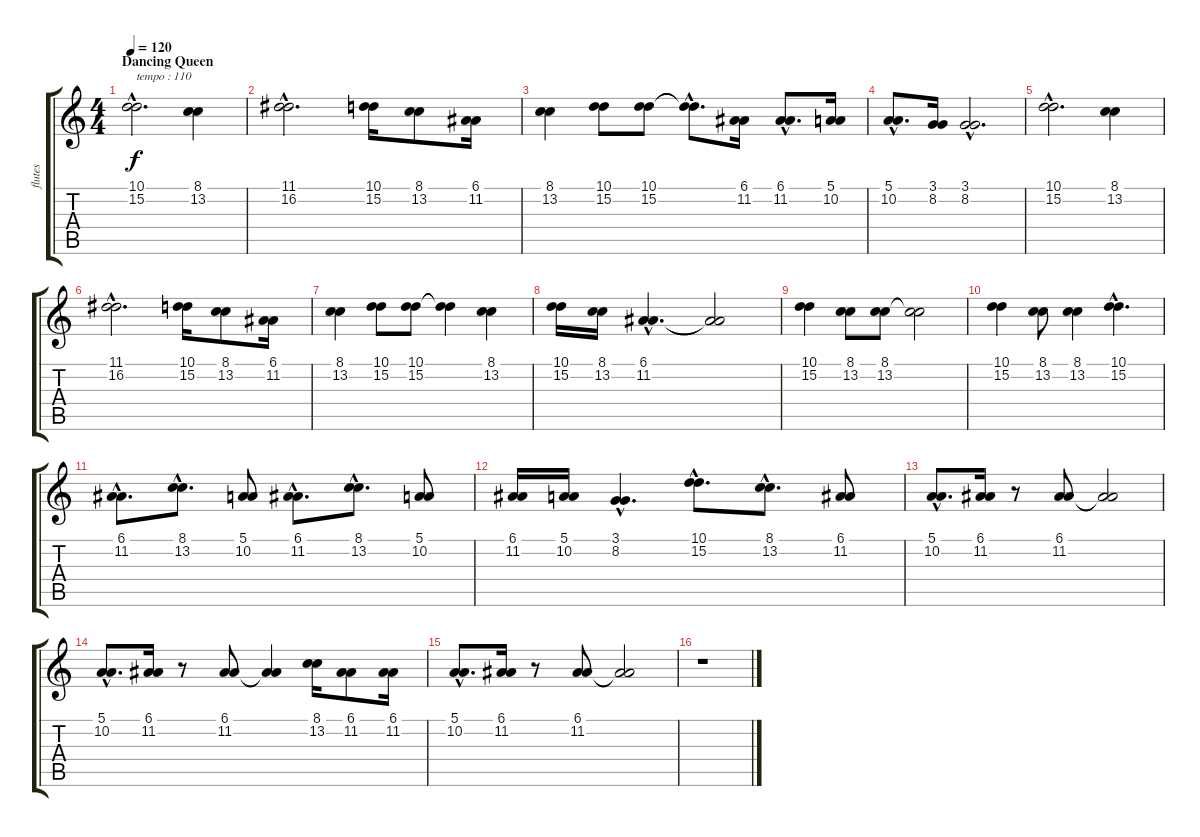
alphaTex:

\track ("flutes" "flutes") {instrument flute}
\staff {score tabs}
\tuning (E4 B3 G3 D3 A2 E2) {hide}
\ts (4 4)
\section ("" "Dancing Queen")
\tempo 120
\tempo 110
\tempo 120
\clef g2
\ks c
(10.1{hac} 15.2{hac}).2{d txt "tempo : 110" dy f instrument flute} (8.1 13.2).4 |
(11.1{hac} 16.2{hac}).2{d} (10.1 15.2).16 (8.1 13.2).8 (6.1 11.2).16 |
(8.1 13.2).4 (10.1 15.2).8 (10.1 15.2).8 (10.1{hac t} 15.2{hac t}).8{d} (6.1 11.2).16 (6.1{hac} 11.2{hac}).8{d} (5.1 10.2).16 |
(5.1{hac} 10.2{hac}).8{d} (3.1 8.2).16 (3.1{hac} 8.2{hac}).2{d} |
(10.1{hac} 15.2{hac}).2{d} (8.1 13.2).4 |
(11.1{hac} 16.2{hac}).2{d} (10.1 15.2).16 (8.1 13.2).8 (6.1 11.2).16 |
(8.1 13.2).4 (10.1 15.2).8 (10.1 15.2).8 (10.1{t} 15.2{t}).4 (8.1 13.2).4 |
(10.1 15.2).16 (8.1 13.2).16 (6.1{hac} 11.2{hac}).4{d} (6.1{t} 11.2{t}).2 |
(10.1 15.2).4 (8.1 13.2).8 (8.1 13.2).8 (8.1{t} 13.2{t}).2 |
(10.1 15.2).4 (8.1 13.2).8 (8.1 13.2).4 (10.1{hac} 15.2{hac}).4{d} |
(6.1{hac} 11.2{hac}).8{d} (8.1{hac} 13.2{hac}).8{d} (5.1 10.2).8 (6.1{hac} 11.2{hac}).8{d} (8.1{hac} 13.2{hac}).8{d} (5.1 10.2).8 |
(6.1 11.2).16 (5.1 10.2).16 (3.1{hac} 8.2{hac}).4{d} (10.1{hac} 15.2{hac}).8{d} (8.1{hac} 13.2{hac}).8{d} (6.1 11.2).8 |
(5.1{hac} 10.2{hac}).8{d} (6.1 11.2).16 r.8 (6.1 11.2).8 (6.1{t} 11.2{t}).2 |
(5.1{hac} 10.2{hac}).8{d} (6.1 11.2).16 r.8 (6.1 11.2).8 (6.1{t} 11.2{t}).4 (8.1 13.2).16 (6.1 11.2).8 (6.1 11.2).16 |
(5.1{hac} 10.2{hac}).8{d} (6.1 11.2).16 r.8 (6.1 11.2).8 (6.1{t} 11.2{t}).2 |
r.1
